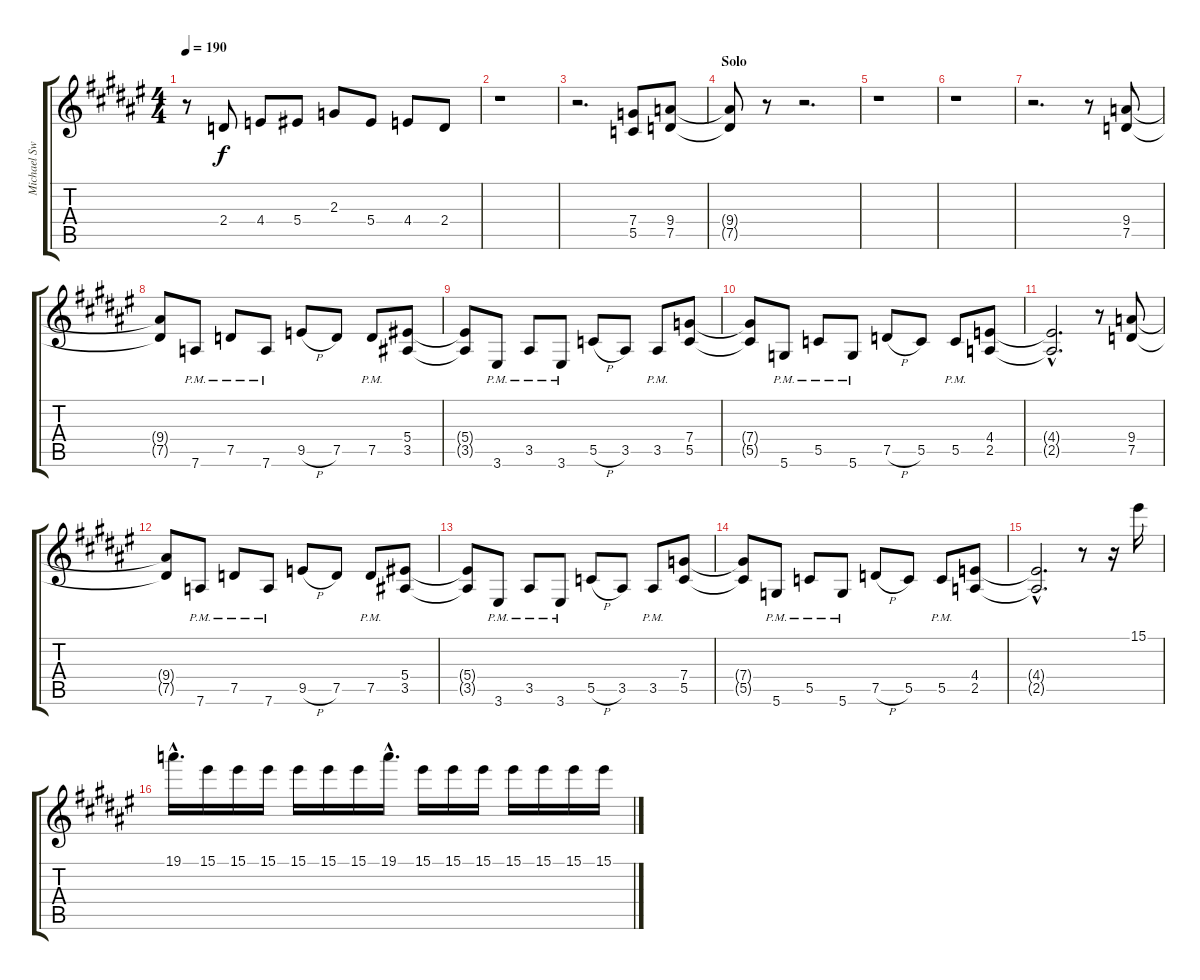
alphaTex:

\track ("Michael Sweet" "Michael Sw") {instrument overdrivenguitar}
\staff {score tabs}
\tuning (D4 A3 F3 C3 G2 D2) {hide}
\ts (4 4)
\tempo 190
\clef g2
\ks d#minor
r.8{dy f} 2.4.8 4.4.8 5.4.8 2.3.8 5.4.8 4.4.8 2.4.8 |
r.1 |
r.2{d} (7.4 5.5).8 (9.4 7.5).8 |
\section ("" "Solo")
(9.4{t} 7.5{t}).8 r.8 r.2{d} |
r.1 |
r.1 |
r.2{d} r.8 (9.4 7.5).8 |
(9.4{t} 7.5{t}).8 7.6{pm}.8 7.5{pm}.8 7.6{pm}.8 9.5{h}.8 7.5.8 7.5{pm}.8 (5.4 3.5).8 |
(5.4{t} 3.5{t}).8 3.6{pm}.8 3.5{pm}.8 3.6{pm}.8 5.5{h}.8 3.5.8 3.5{pm}.8 (7.4 5.5).8 |
(7.4{t} 5.5{t}).8 5.6{pm}.8 5.5{pm}.8 5.6{pm}.8 7.5{h}.8 5.5.8 5.5{pm}.8 (4.4 2.5).8 |
(4.4{hac t} 2.5{hac t}).2{d} r.8 (9.4 7.5).8 |
(9.4{t} 7.5{t}).8 7.6{pm}.8 7.5{pm}.8 7.6{pm}.8 9.5{h}.8 7.5.8 7.5{pm}.8 (5.4 3.5).8 |
(5.4{t} 3.5{t}).8 3.6{pm}.8 3.5{pm}.8 3.6{pm}.8 5.5{h}.8 3.5.8 3.5{pm}.8 (7.4 5.5).8 |
(7.4{t} 5.5{t}).8 5.6{pm}.8 5.5{pm}.8 5.6{pm}.8 7.5{h}.8 5.5.8 5.5{pm}.8 (4.4 2.5).8 |
(4.4{hac t} 2.5{hac t}).2{d} r.8 r.16 15.1.16 |
19.1{hac}.16{d} 15.1.16 15.1.16 15.1.16 15.1.16 15.1.16 15.1.16 19.1{hac}.16{d} 15.1.16 15.1.16 15.1.16 15.1.16 15.1.16 15.1.16 15.1.16
